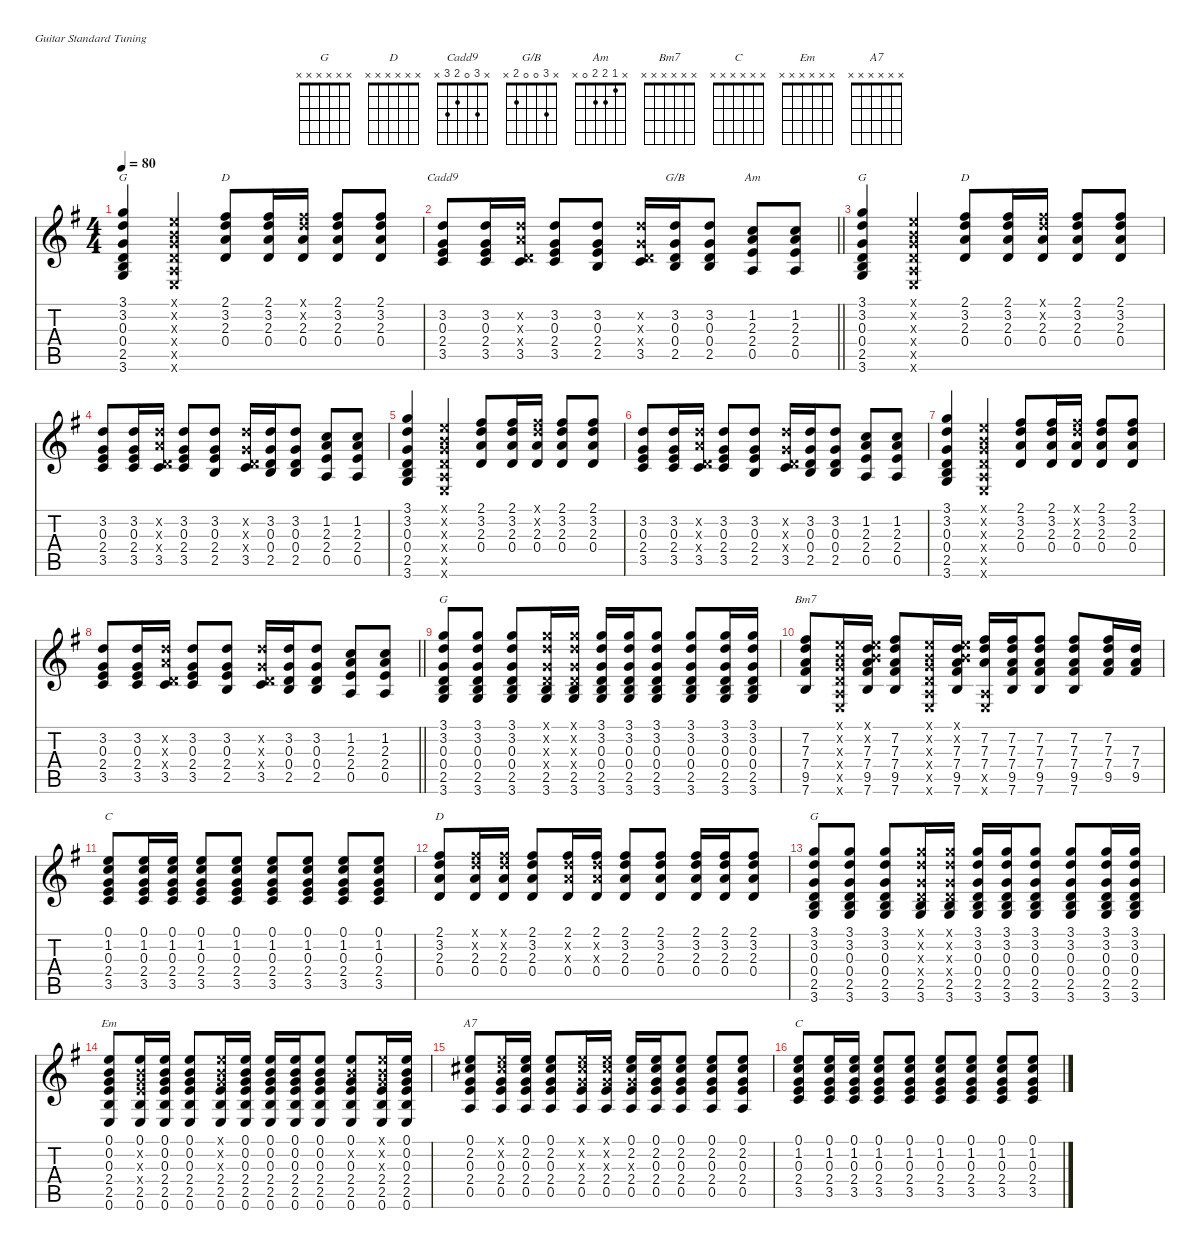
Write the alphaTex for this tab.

\defaultSystemsLayout 4
\hideDynamics
\bracketExtendMode nobrackets
\singleTrackTrackNamePolicy hidden
\multiTrackTrackNamePolicy hidden
\firstSystemTrackNameMode fullname
\firstSystemTrackNameOrientation horizontal
\otherSystemsTrackNameOrientation horizontal
\track ("Track 1" "s.guit.") {mute instrument acousticguitarsteel}
\staff {score tabs}
\tuning (E4 B3 G3 D3 A2 E2)
\chord ("G" 3 3 0 0 2 3)
\chord ("D" x x x x x x)
\chord ("Cadd9" x 3 0 2 3 x)
\chord ("G/B" x 3 0 0 2 x)
\chord ("Am" x 1 2 2 0 x)
\chord ("G" x x x x x x)
\chord ("Bm7" x x x x x x)
\chord ("C" x x x x x x)
\chord ("Em" x x x x x x)
\chord ("A7" x x x x x x)
\ts (4 4)
\beaming (8 2 2 2 2)
\tempo 80
\clef g2
\ks g
(3.1{acc forcenatural} 3.2{acc forcenatural} 0.3{acc forcenatural} 0.4{acc forcenatural} 2.5{acc forcenatural} 3.6{acc forcenatural}).4{ch "G" dy f instrument acousticguitarsteel beam Up} (0.1{x acc forcenatural} 0.2{x acc forcenatural} 0.3{x acc forcenatural} 0.4{x acc forcenatural} 0.5{x acc forcenatural} 0.6{x acc forcenatural}).4{beam Up} (2.1{acc #} 3.2{acc forcenatural} 2.3{acc forcenatural} 0.4{acc forcenatural}).8{ch "D" beam Up} (2.1{acc #} 3.2{acc forcenatural} 2.3{acc forcenatural} 0.4{acc forcenatural}).16{dy mp beam Up} (2.1{x acc #} 3.2{x acc forcenatural} 2.3{acc forcenatural} 0.4{acc forcenatural}).16{dy f beam Up} (2.1{acc #} 3.2{acc forcenatural} 2.3{acc forcenatural} 0.4{acc forcenatural}).8{beam Up} (2.1{acc #} 3.2{acc forcenatural} 2.3{acc forcenatural} 0.4{acc forcenatural}).8{dy mp beam Up} |
\barLineRight lightlight
(3.2{acc forcenatural} 0.3{acc forcenatural} 2.4{acc forcenatural} 3.5{acc forcenatural}).8{ch "Cadd9" dy f beam Up} (3.2{acc forcenatural} 0.3{acc forcenatural} 2.4{acc forcenatural} 3.5{acc forcenatural}).16{dy mp beam Up} (3.2{x acc forcenatural} 2.3{x acc forcenatural} 0.4{x acc forcenatural} 3.5{acc forcenatural}).16{beam Up} (3.2{acc forcenatural} 0.3{acc forcenatural} 2.4{acc forcenatural} 3.5{acc forcenatural}).8{dy f beam Up} (3.2{acc forcenatural} 0.3{acc forcenatural} 2.4{acc forcenatural} 2.5{acc forcenatural}).8{beam Up} (3.2{x acc forcenatural} 0.3{x acc forcenatural} 0.4{x acc forcenatural} 3.5{acc forcenatural}).16{dy mp beam Up} (3.2{acc forcenatural} 0.3{acc forcenatural} 0.4{acc forcenatural} 2.5{acc forcenatural}).16{ch "G/B" beam Up} (3.2{acc forcenatural} 0.3{acc forcenatural} 0.4{acc forcenatural} 2.5{acc forcenatural}).8{dy f beam Up} (1.2{acc forcenatural} 2.3{acc forcenatural} 2.4{acc forcenatural} 0.5{acc forcenatural}).8{ch "Am" beam Up} (1.2{acc forcenatural} 2.3{acc forcenatural} 2.4{acc forcenatural} 0.5{acc forcenatural}).8{beam Up} |
(3.1{acc forcenatural} 3.2{acc forcenatural} 0.3{acc forcenatural} 0.4{acc forcenatural} 2.5{acc forcenatural} 3.6{acc forcenatural}).4{ch "G" beam Up} (0.1{x acc forcenatural} 0.2{x acc forcenatural} 0.3{x acc forcenatural} 0.4{x acc forcenatural} 0.5{x acc forcenatural} 0.6{x acc forcenatural}).4{beam Up} (2.1{acc #} 3.2{acc forcenatural} 2.3{acc forcenatural} 0.4{acc forcenatural}).8{ch "D" beam Up} (2.1{acc #} 3.2{acc forcenatural} 2.3{acc forcenatural} 0.4{acc forcenatural}).16{dy mp beam Up} (2.1{x acc #} 3.2{x acc forcenatural} 2.3{acc forcenatural} 0.4{acc forcenatural}).16{dy f beam Up} (2.1{acc #} 3.2{acc forcenatural} 2.3{acc forcenatural} 0.4{acc forcenatural}).8{beam Up} (2.1{acc #} 3.2{acc forcenatural} 2.3{acc forcenatural} 0.4{acc forcenatural}).8{dy mp beam Up} |
(3.2{acc forcenatural} 0.3{acc forcenatural} 2.4{acc forcenatural} 3.5{acc forcenatural}).8{dy f beam Up} (3.2{acc forcenatural} 0.3{acc forcenatural} 2.4{acc forcenatural} 3.5{acc forcenatural}).16{dy mp beam Up} (3.2{x acc forcenatural} 2.3{x acc forcenatural} 0.4{x acc forcenatural} 3.5{acc forcenatural}).16{beam Up} (3.2{acc forcenatural} 0.3{acc forcenatural} 2.4{acc forcenatural} 3.5{acc forcenatural}).8{dy f beam Up} (3.2{acc forcenatural} 0.3{acc forcenatural} 2.4{acc forcenatural} 2.5{acc forcenatural}).8{beam Up} (3.2{x acc forcenatural} 0.3{x acc forcenatural} 0.4{x acc forcenatural} 3.5{acc forcenatural}).16{dy mp beam Up} (3.2{acc forcenatural} 0.3{acc forcenatural} 0.4{acc forcenatural} 2.5{acc forcenatural}).16{beam Up} (3.2{acc forcenatural} 0.3{acc forcenatural} 0.4{acc forcenatural} 2.5{acc forcenatural}).8{dy f beam Up} (1.2{acc forcenatural} 2.3{acc forcenatural} 2.4{acc forcenatural} 0.5{acc forcenatural}).8{beam Up} (1.2{acc forcenatural} 2.3{acc forcenatural} 2.4{acc forcenatural} 0.5{acc forcenatural}).8{beam Up} |
(3.1{acc forcenatural} 3.2{acc forcenatural} 0.3{acc forcenatural} 0.4{acc forcenatural} 2.5{acc forcenatural} 3.6{acc forcenatural}).4{beam Up} (0.1{x acc forcenatural} 0.2{x acc forcenatural} 0.3{x acc forcenatural} 0.4{x acc forcenatural} 0.5{x acc forcenatural} 0.6{x acc forcenatural}).4{beam Up} (2.1{acc #} 3.2{acc forcenatural} 2.3{acc forcenatural} 0.4{acc forcenatural}).8{beam Up} (2.1{acc #} 3.2{acc forcenatural} 2.3{acc forcenatural} 0.4{acc forcenatural}).16{dy mp beam Up} (2.1{x acc #} 3.2{x acc forcenatural} 2.3{acc forcenatural} 0.4{acc forcenatural}).16{dy f beam Up} (2.1{acc #} 3.2{acc forcenatural} 2.3{acc forcenatural} 0.4{acc forcenatural}).8{beam Up} (2.1{acc #} 3.2{acc forcenatural} 2.3{acc forcenatural} 0.4{acc forcenatural}).8{dy mp beam Up} |
(3.2{acc forcenatural} 0.3{acc forcenatural} 2.4{acc forcenatural} 3.5{acc forcenatural}).8{dy f beam Up} (3.2{acc forcenatural} 0.3{acc forcenatural} 2.4{acc forcenatural} 3.5{acc forcenatural}).16{dy mp beam Up} (3.2{x acc forcenatural} 2.3{x acc forcenatural} 0.4{x acc forcenatural} 3.5{acc forcenatural}).16{beam Up} (3.2{acc forcenatural} 0.3{acc forcenatural} 2.4{acc forcenatural} 3.5{acc forcenatural}).8{dy f beam Up} (3.2{acc forcenatural} 0.3{acc forcenatural} 2.4{acc forcenatural} 2.5{acc forcenatural}).8{beam Up} (3.2{x acc forcenatural} 0.3{x acc forcenatural} 0.4{x acc forcenatural} 3.5{acc forcenatural}).16{dy mp beam Up} (3.2{acc forcenatural} 0.3{acc forcenatural} 0.4{acc forcenatural} 2.5{acc forcenatural}).16{beam Up} (3.2{acc forcenatural} 0.3{acc forcenatural} 0.4{acc forcenatural} 2.5{acc forcenatural}).8{dy f beam Up} (1.2{acc forcenatural} 2.3{acc forcenatural} 2.4{acc forcenatural} 0.5{acc forcenatural}).8{beam Up} (1.2{acc forcenatural} 2.3{acc forcenatural} 2.4{acc forcenatural} 0.5{acc forcenatural}).8{beam Up} |
(3.1{acc forcenatural} 3.2{acc forcenatural} 0.3{acc forcenatural} 0.4{acc forcenatural} 2.5{acc forcenatural} 3.6{acc forcenatural}).4{beam Up} (0.1{x acc forcenatural} 0.2{x acc forcenatural} 0.3{x acc forcenatural} 0.4{x acc forcenatural} 0.5{x acc forcenatural} 0.6{x acc forcenatural}).4{beam Up} (2.1{acc #} 3.2{acc forcenatural} 2.3{acc forcenatural} 0.4{acc forcenatural}).8{beam Up} (2.1{acc #} 3.2{acc forcenatural} 2.3{acc forcenatural} 0.4{acc forcenatural}).16{dy mp beam Up} (2.1{x acc #} 3.2{x acc forcenatural} 2.3{acc forcenatural} 0.4{acc forcenatural}).16{dy f beam Up} (2.1{acc #} 3.2{acc forcenatural} 2.3{acc forcenatural} 0.4{acc forcenatural}).8{beam Up} (2.1{acc #} 3.2{acc forcenatural} 2.3{acc forcenatural} 0.4{acc forcenatural}).8{dy mp beam Up} |
\barLineRight lightlight
(3.2{acc forcenatural} 0.3{acc forcenatural} 2.4{acc forcenatural} 3.5{acc forcenatural}).8{dy f beam Up} (3.2{acc forcenatural} 0.3{acc forcenatural} 2.4{acc forcenatural} 3.5{acc forcenatural}).16{dy mp beam Up} (3.2{x acc forcenatural} 2.3{x acc forcenatural} 0.4{x acc forcenatural} 3.5{acc forcenatural}).16{beam Up} (3.2{acc forcenatural} 0.3{acc forcenatural} 2.4{acc forcenatural} 3.5{acc forcenatural}).8{dy f beam Up} (3.2{acc forcenatural} 0.3{acc forcenatural} 2.4{acc forcenatural} 2.5{acc forcenatural}).8{beam Up} (3.2{x acc forcenatural} 0.3{x acc forcenatural} 0.4{x acc forcenatural} 3.5{acc forcenatural}).16{dy mp beam Up} (3.2{acc forcenatural} 0.3{acc forcenatural} 0.4{acc forcenatural} 2.5{acc forcenatural}).16{beam Up} (3.2{acc forcenatural} 0.3{acc forcenatural} 0.4{acc forcenatural} 2.5{acc forcenatural}).8{dy f beam Up} (1.2{acc forcenatural} 2.3{acc forcenatural} 2.4{acc forcenatural} 0.5{acc forcenatural}).8{beam Up} (1.2{acc forcenatural} 2.3{acc forcenatural} 2.4{acc forcenatural} 0.5{acc forcenatural}).8{beam Up} |
(3.1{acc forcenatural} 3.2{acc forcenatural} 0.3{acc forcenatural} 0.4{acc forcenatural} 2.5{acc forcenatural} 3.6{acc forcenatural}).8{ch "G" beam Up} (3.1{acc forcenatural} 3.2{acc forcenatural} 0.3{acc forcenatural} 0.4{acc forcenatural} 2.5{acc forcenatural} 3.6{acc forcenatural}).8{dy mf beam Up} (3.1{acc forcenatural} 3.2{acc forcenatural} 0.3{acc forcenatural} 0.4{acc forcenatural} 2.5{acc forcenatural} 3.6{acc forcenatural}).8{beam Up} (3.1{x acc forcenatural} 3.2{x acc forcenatural} 0.3{x acc forcenatural} 0.4{x acc forcenatural} 2.5{acc forcenatural} 3.6{acc forcenatural}).16{dy mp beam Up} (3.1{x acc forcenatural} 3.2{x acc forcenatural} 0.3{x acc forcenatural} 0.4{x acc forcenatural} 2.5{acc forcenatural} 3.6{acc forcenatural}).16{beam Up} (3.1{acc forcenatural} 3.2{acc forcenatural} 0.3{acc forcenatural} 0.4{acc forcenatural} 2.5{acc forcenatural} 3.6{acc forcenatural}).16{beam Up} (3.1{acc forcenatural} 3.2{acc forcenatural} 0.3{acc forcenatural} 0.4{acc forcenatural} 2.5{acc forcenatural} 3.6{acc forcenatural}).16{beam Up} (3.1{acc forcenatural} 3.2{acc forcenatural} 0.3{acc forcenatural} 0.4{acc forcenatural} 2.5{acc forcenatural} 3.6{acc forcenatural}).8{dy f beam Up} (3.1{acc forcenatural} 3.2{acc forcenatural} 0.3{acc forcenatural} 0.4{acc forcenatural} 2.5{acc forcenatural} 3.6{acc forcenatural}).8{beam Up} (3.1{acc forcenatural} 3.2{acc forcenatural} 0.3{acc forcenatural} 0.4{acc forcenatural} 2.5{acc forcenatural} 3.6{acc forcenatural}).16{dy mp beam Up} (3.1{acc forcenatural} 3.2{acc forcenatural} 0.3{acc forcenatural} 0.4{acc forcenatural} 2.5{acc forcenatural} 3.6{acc forcenatural}).16{beam Up} |
(7.2{acc #} 7.3{acc forcenatural} 7.4{acc forcenatural} 9.5{acc #} 7.6{acc forcenatural}).8{ch "Bm7" dy mf beam Up} (0.1{x acc forcenatural} 0.2{x acc forcenatural} 0.3{x acc forcenatural} 0.4{x acc forcenatural} 0.5{x acc forcenatural} 0.6{x acc forcenatural}).16{dy mp beam Up} (0.1{x acc forcenatural} 0.2{x acc forcenatural} 7.3{acc forcenatural} 7.4{acc forcenatural} 9.5{acc #} 7.6{acc forcenatural}).16{beam Up} (7.2{acc #} 7.3{acc forcenatural} 7.4{acc forcenatural} 9.5{acc #} 7.6{acc forcenatural}).8{dy f beam Up} (0.1{x acc forcenatural} 0.2{x acc forcenatural} 0.3{x acc forcenatural} 0.4{x acc forcenatural} 0.5{x acc forcenatural} 0.6{x acc forcenatural}).16{dy mf beam Up} (0.1{x acc forcenatural} 0.2{x acc forcenatural} 7.3{acc forcenatural} 7.4{acc forcenatural} 9.5{acc #} 7.6{acc forcenatural}).16{beam Up} (7.2{acc #} 7.3{acc forcenatural} 7.4{acc forcenatural} 0.5{x acc forcenatural} 0.6{x acc forcenatural}).16{beam Up} (7.2{acc #} 7.3{acc forcenatural} 7.4{acc forcenatural} 9.5{acc #} 7.6{acc forcenatural}).16{beam Up} (7.2{acc #} 7.3{acc forcenatural} 7.4{acc forcenatural} 9.5{acc #} 7.6{acc forcenatural}).8{dy f beam Up} (7.2{acc #} 7.3{acc forcenatural} 7.4{acc forcenatural} 9.5{acc #} 7.6{acc forcenatural}).8{beam Up} (7.2{acc #} 7.3{acc forcenatural} 7.4{acc forcenatural} 9.5{acc #}).16{dy mf beam Up} (7.3{acc forcenatural} 7.4{acc forcenatural} 9.5{acc #}).16{beam Up} |
(0.1{acc forcenatural} 1.2{acc forcenatural} 0.3{acc forcenatural} 2.4{acc forcenatural} 3.5{acc forcenatural}).8{ch "C" dy f beam Up} (0.1{acc forcenatural} 1.2{acc forcenatural} 0.3{acc forcenatural} 2.4{acc forcenatural} 3.5{acc forcenatural}).16{beam Up} (0.1{acc forcenatural} 1.2{acc forcenatural} 0.3{acc forcenatural} 2.4{acc forcenatural} 3.5{acc forcenatural}).16{beam Up} (0.1{acc forcenatural} 1.2{acc forcenatural} 0.3{acc forcenatural} 2.4{acc forcenatural} 3.5{acc forcenatural}).8{beam Up} (0.1{acc forcenatural} 1.2{acc forcenatural} 0.3{acc forcenatural} 2.4{acc forcenatural} 3.5{acc forcenatural}).8{beam Up} (0.1{acc forcenatural} 1.2{acc forcenatural} 0.3{acc forcenatural} 2.4{acc forcenatural} 3.5{acc forcenatural}).8{beam Up} (0.1{acc forcenatural} 1.2{acc forcenatural} 0.3{acc forcenatural} 2.4{acc forcenatural} 3.5{acc forcenatural}).8{beam Up} (0.1{acc forcenatural} 1.2{acc forcenatural} 0.3{acc forcenatural} 2.4{acc forcenatural} 3.5{acc forcenatural}).8{beam Up} (0.1{acc forcenatural} 1.2{acc forcenatural} 0.3{acc forcenatural} 2.4{acc forcenatural} 3.5{acc forcenatural}).8{beam Up} |
(2.1{acc #} 3.2{acc forcenatural} 2.3{acc forcenatural} 0.4{acc forcenatural}).8{ch "D" beam Up} (2.1{x acc #} 3.2{x acc forcenatural} 2.3{acc forcenatural} 0.4{acc forcenatural}).16{dy mp beam Up} (2.1{x acc #} 3.2{x acc forcenatural} 2.3{acc forcenatural} 0.4{acc forcenatural}).16{beam Up} (2.1{acc #} 3.2{acc forcenatural} 2.3{acc forcenatural} 0.4{acc forcenatural}).8{dy f beam Up} (2.1{acc #} 3.2{x acc forcenatural} 2.3{x acc forcenatural} 0.4{acc forcenatural}).16{dy mp beam Up} (2.1{acc #} 3.2{x acc forcenatural} 2.3{x acc forcenatural} 0.4{acc forcenatural}).16{beam Up} (2.1{acc #} 3.2{acc forcenatural} 2.3{acc forcenatural} 0.4{acc forcenatural}).8{dy f beam Up} (2.1{acc #} 3.2{acc forcenatural} 2.3{acc forcenatural} 0.4{acc forcenatural}).8{beam Up} (2.1{acc #} 3.2{acc forcenatural} 2.3{acc forcenatural} 0.4{acc forcenatural}).16{dy mp beam Up} (2.1{acc #} 3.2{acc forcenatural} 2.3{acc forcenatural} 0.4{acc forcenatural}).16{beam Up} (2.1{acc #} 3.2{acc forcenatural} 2.3{acc forcenatural} 0.4{acc forcenatural}).8{dy f beam Up} |
(3.1{acc forcenatural} 3.2{acc forcenatural} 0.3{acc forcenatural} 0.4{acc forcenatural} 2.5{acc forcenatural} 3.6{acc forcenatural}).8{ch "G" beam Up} (3.1{acc forcenatural} 3.2{acc forcenatural} 0.3{acc forcenatural} 0.4{acc forcenatural} 2.5{acc forcenatural} 3.6{acc forcenatural}).8{dy mf beam Up} (3.1{acc forcenatural} 3.2{acc forcenatural} 0.3{acc forcenatural} 0.4{acc forcenatural} 2.5{acc forcenatural} 3.6{acc forcenatural}).8{beam Up} (3.1{x acc forcenatural} 3.2{x acc forcenatural} 0.3{x acc forcenatural} 0.4{x acc forcenatural} 2.5{acc forcenatural} 3.6{acc forcenatural}).16{dy mp beam Up} (3.1{x acc forcenatural} 3.2{x acc forcenatural} 0.3{x acc forcenatural} 0.4{x acc forcenatural} 2.5{acc forcenatural} 3.6{acc forcenatural}).16{beam Up} (3.1{acc forcenatural} 3.2{acc forcenatural} 0.3{acc forcenatural} 0.4{acc forcenatural} 2.5{acc forcenatural} 3.6{acc forcenatural}).16{beam Up} (3.1{acc forcenatural} 3.2{acc forcenatural} 0.3{acc forcenatural} 0.4{acc forcenatural} 2.5{acc forcenatural} 3.6{acc forcenatural}).16{beam Up} (3.1{acc forcenatural} 3.2{acc forcenatural} 0.3{acc forcenatural} 0.4{acc forcenatural} 2.5{acc forcenatural} 3.6{acc forcenatural}).8{dy f beam Up} (3.1{acc forcenatural} 3.2{acc forcenatural} 0.3{acc forcenatural} 0.4{acc forcenatural} 2.5{acc forcenatural} 3.6{acc forcenatural}).8{beam Up} (3.1{acc forcenatural} 3.2{acc forcenatural} 0.3{acc forcenatural} 0.4{acc forcenatural} 2.5{acc forcenatural} 3.6{acc forcenatural}).16{dy mp beam Up} (3.1{acc forcenatural} 3.2{acc forcenatural} 0.3{acc forcenatural} 0.4{acc forcenatural} 2.5{acc forcenatural} 3.6{acc forcenatural}).16{beam Up} |
(0.1{acc forcenatural} 0.2{acc forcenatural} 0.3{acc forcenatural} 2.4{acc forcenatural} 2.5{acc forcenatural} 0.6{acc forcenatural}).8{ch "Em" dy f beam Up} (0.1{acc forcenatural} 0.2{x acc forcenatural} 0.3{x acc forcenatural} 2.4{x acc forcenatural} 2.5{acc forcenatural} 0.6{acc forcenatural}).16{dy mp beam Up} (0.1{acc forcenatural} 0.2{acc forcenatural} 0.3{acc forcenatural} 2.4{acc forcenatural} 2.5{acc forcenatural} 0.6{acc forcenatural}).16{beam Up} (0.1{acc forcenatural} 0.2{acc forcenatural} 0.3{acc forcenatural} 2.4{acc forcenatural} 2.5{acc forcenatural} 0.6{acc forcenatural}).8{dy f beam Up} (0.1{x acc forcenatural} 0.2{x acc forcenatural} 0.3{x acc forcenatural} 2.4{acc forcenatural} 2.5{acc forcenatural} 0.6{acc forcenatural}).16{dy mp beam Up} (0.1{acc forcenatural} 0.2{acc forcenatural} 0.3{acc forcenatural} 2.4{acc forcenatural} 2.5{acc forcenatural} 0.6{acc forcenatural}).16{beam Up} (0.1{acc forcenatural} 0.2{acc forcenatural} 0.3{acc forcenatural} 2.4{acc forcenatural} 2.5{acc forcenatural} 0.6{acc forcenatural}).16{dy mf beam Up} (0.1{acc forcenatural} 0.2{acc forcenatural} 0.3{acc forcenatural} 2.4{acc forcenatural} 2.5{acc forcenatural} 0.6{acc forcenatural}).16{beam Up} (0.1{acc forcenatural} 0.2{acc forcenatural} 0.3{acc forcenatural} 2.4{acc forcenatural} 2.5{acc forcenatural} 0.6{acc forcenatural}).8{dy f beam Up} (0.1{acc forcenatural} 0.2{x acc forcenatural} 0.3{acc forcenatural} 2.4{acc forcenatural} 2.5{acc forcenatural} 0.6{acc forcenatural}).8{beam Up} (0.1{x acc forcenatural} 0.2{x acc forcenatural} 0.3{x acc forcenatural} 2.4{acc forcenatural} 2.5{acc forcenatural} 0.6{acc forcenatural}).16{dy mf beam Up} (0.1{acc forcenatural} 0.2{acc forcenatural} 0.3{acc forcenatural} 2.4{acc forcenatural} 2.5{acc forcenatural} 0.6{acc forcenatural}).16{beam Up} |
(0.1{acc forcenatural} 2.2{acc #} 0.3{acc forcenatural} 2.4{acc forcenatural} 0.5{acc forcenatural}).8{ch "A7" dy f beam Up} (0.1{x acc forcenatural} 2.2{x acc #} 0.3{acc forcenatural} 2.4{acc forcenatural} 0.5{acc forcenatural}).16{dy mp beam Up} (0.1{acc forcenatural} 2.2{acc #} 0.3{acc forcenatural} 2.4{acc forcenatural} 0.5{acc forcenatural}).16{beam Up} (0.1{acc forcenatural} 2.2{acc #} 0.3{acc forcenatural} 2.4{acc forcenatural} 0.5{acc forcenatural}).8{dy f beam Up} (0.1{x acc forcenatural} 2.2{x acc #} 0.3{x acc forcenatural} 2.4{acc forcenatural} 0.5{acc forcenatural}).16{dy mp beam Up} (0.1{x acc forcenatural} 2.2{x acc #} 0.3{x acc forcenatural} 2.4{acc forcenatural} 0.5{acc forcenatural}).16{beam Up} (0.1{acc forcenatural} 2.2{acc #} 0.3{x acc forcenatural} 2.4{acc forcenatural} 0.5{acc forcenatural}).16{dy mf beam Up} (0.1{acc forcenatural} 2.2{acc #} 0.3{acc forcenatural} 2.4{acc forcenatural} 0.5{acc forcenatural}).16{beam Up} (0.1{acc forcenatural} 2.2{acc #} 0.3{acc forcenatural} 2.4{acc forcenatural} 0.5{acc forcenatural}).8{dy f beam Up} (0.1{acc forcenatural} 2.2{acc #} 0.3{acc forcenatural} 2.4{acc forcenatural} 0.5{acc forcenatural}).8{beam Up} (0.1{acc forcenatural} 2.2{acc #} 0.3{acc forcenatural} 2.4{acc forcenatural} 0.5{acc forcenatural}).8{beam Up} |
(0.1{acc forcenatural} 1.2{acc forcenatural} 0.3{acc forcenatural} 2.4{acc forcenatural} 3.5{acc forcenatural}).8{ch "C" beam Up} (0.1{acc forcenatural} 1.2{acc forcenatural} 0.3{acc forcenatural} 2.4{acc forcenatural} 3.5{acc forcenatural}).16{beam Up} (0.1{acc forcenatural} 1.2{acc forcenatural} 0.3{acc forcenatural} 2.4{acc forcenatural} 3.5{acc forcenatural}).16{beam Up} (0.1{acc forcenatural} 1.2{acc forcenatural} 0.3{acc forcenatural} 2.4{acc forcenatural} 3.5{acc forcenatural}).8{beam Up} (0.1{acc forcenatural} 1.2{acc forcenatural} 0.3{acc forcenatural} 2.4{acc forcenatural} 3.5{acc forcenatural}).8{beam Up} (0.1{acc forcenatural} 1.2{acc forcenatural} 0.3{acc forcenatural} 2.4{acc forcenatural} 3.5{acc forcenatural}).8{beam Up} (0.1{acc forcenatural} 1.2{acc forcenatural} 0.3{acc forcenatural} 2.4{acc forcenatural} 3.5{acc forcenatural}).8{beam Up} (0.1{acc forcenatural} 1.2{acc forcenatural} 0.3{acc forcenatural} 2.4{acc forcenatural} 3.5{acc forcenatural}).8{beam Up} (0.1{acc forcenatural} 1.2{acc forcenatural} 0.3{acc forcenatural} 2.4{acc forcenatural} 3.5{acc forcenatural}).8{beam Up}
